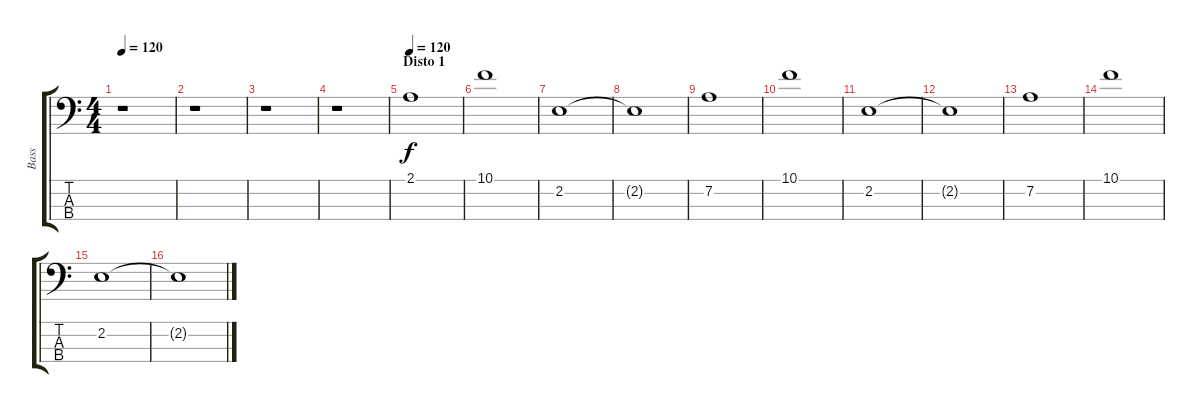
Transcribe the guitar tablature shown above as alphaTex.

\track ("Bass" "Bass") {instrument electricbasspick}
\staff {score tabs}
\tuning (G2 D2 A1 E1) {hide}
\ts (4 4)
\tempo 120
\clef f4
\ks c
r.1{dy f} |
r.1 |
r.1 |
r.1 |
\section ("" "Disto 1")
\tempo 120
2.1.1 |
10.1.1 |
2.2.1 |
2.2{t}.1 |
7.2.1 |
10.1.1 |
2.2.1 |
2.2{t}.1 |
7.2.1 |
10.1.1 |
2.2.1 |
2.2{t}.1
